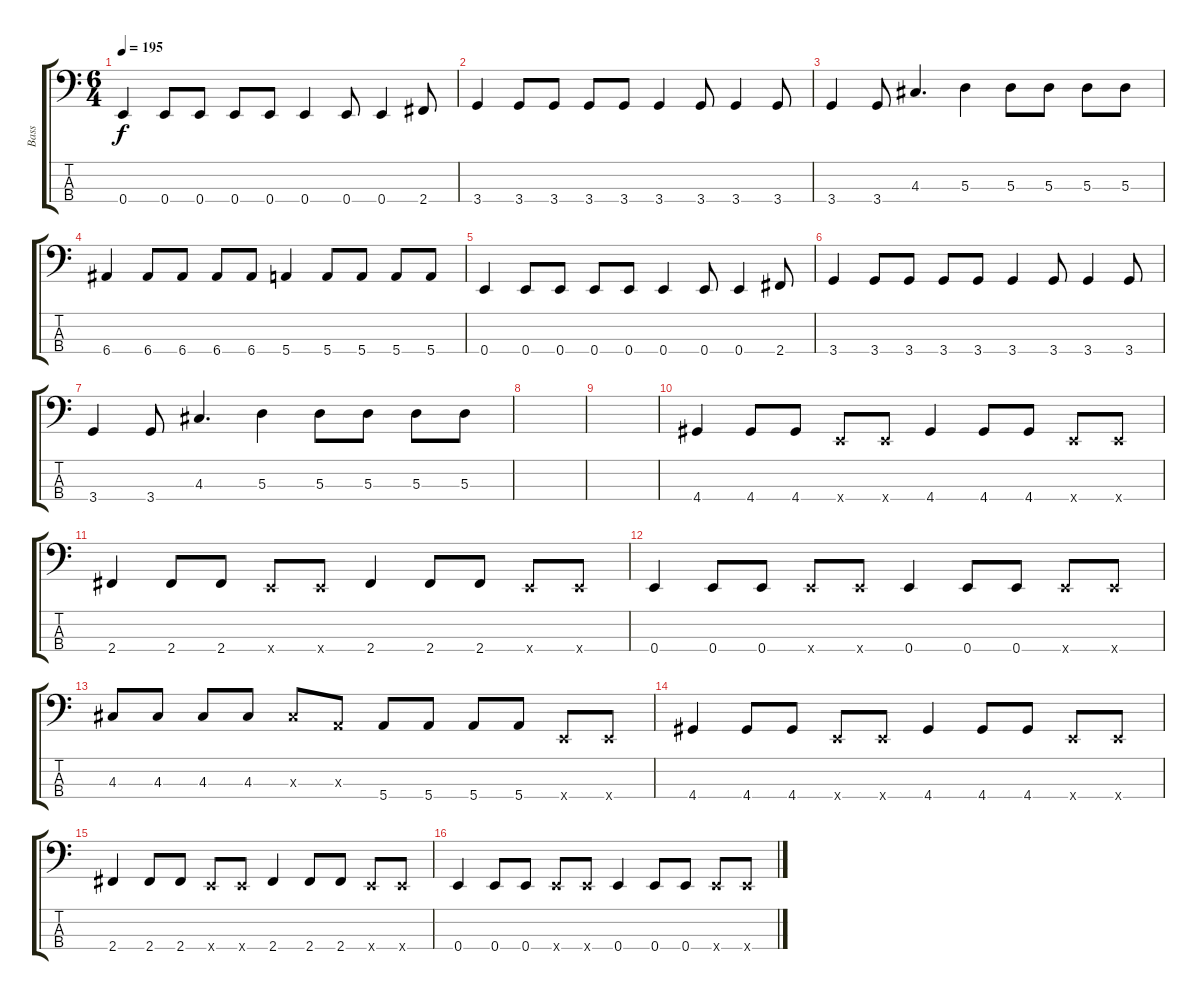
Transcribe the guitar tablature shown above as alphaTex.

\track ("Bass" "Bass") {instrument electricbassfinger}
\staff {score tabs}
\tuning (G2 D2 A1 E1) {hide}
\ts (6 4)
\tempo 195
\clef f4
\ks c
0.4.4{dy f} 0.4.8 0.4.8 0.4.8 0.4.8 0.4.4 0.4.8 0.4.4 2.4.8 |
3.4.4 3.4.8 3.4.8 3.4.8 3.4.8 3.4.4 3.4.8 3.4.4 3.4.8 |
3.4.4 3.4.8 4.3.4{d} 5.3.4 5.3.8 5.3.8 5.3.8 5.3.8 |
6.4.4 6.4.8 6.4.8 6.4.8 6.4.8 5.4.4 5.4.8 5.4.8 5.4.8 5.4.8 |
0.4.4 0.4.8 0.4.8 0.4.8 0.4.8 0.4.4 0.4.8 0.4.4 2.4.8 |
3.4.4 3.4.8 3.4.8 3.4.8 3.4.8 3.4.4 3.4.8 3.4.4 3.4.8 |
3.4.4 3.4.8 4.3.4{d} 5.3.4 5.3.8 5.3.8 5.3.8 5.3.8 |
|
|
4.4.4 4.4.8 4.4.8 0.4{x}.8 0.4{x}.8 4.4.4 4.4.8 4.4.8 0.4{x}.8 0.4{x}.8 |
2.4.4 2.4.8 2.4.8 0.4{x}.8 0.4{x}.8 2.4.4 2.4.8 2.4.8 0.4{x}.8 0.4{x}.8 |
0.4.4 0.4.8 0.4.8 0.4{x}.8 0.4{x}.8 0.4.4 0.4.8 0.4.8 0.4{x}.8 0.4{x}.8 |
4.3.8 4.3.8 4.3.8 4.3.8 4.3{x}.8 0.3{x}.8 5.4.8 5.4.8 5.4.8 5.4.8 0.4{x}.8 0.4{x}.8 |
4.4.4 4.4.8 4.4.8 0.4{x}.8 0.4{x}.8 4.4.4 4.4.8 4.4.8 0.4{x}.8 0.4{x}.8 |
2.4.4 2.4.8 2.4.8 0.4{x}.8 0.4{x}.8 2.4.4 2.4.8 2.4.8 0.4{x}.8 0.4{x}.8 |
0.4.4 0.4.8 0.4.8 0.4{x}.8 0.4{x}.8 0.4.4 0.4.8 0.4.8 0.4{x}.8 0.4{x}.8
